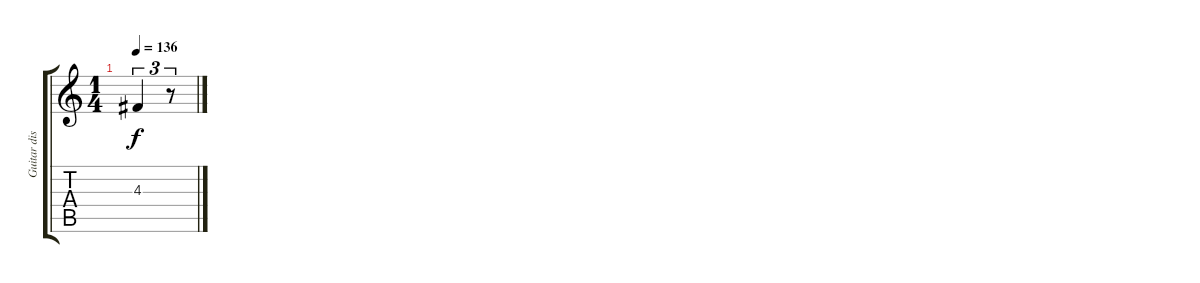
\track ("Guitar distortion 1" "Guitar dis") {instrument distortionguitar}
\staff {score tabs}
\tuning (B3 Gb3 D3 A2 E2 B1) {hide}
\ts (1 4)
\tempo 136
\clef g2
\ks c
4.3.4{tu (3 2) dy f} r.8{tu (3 2)}
